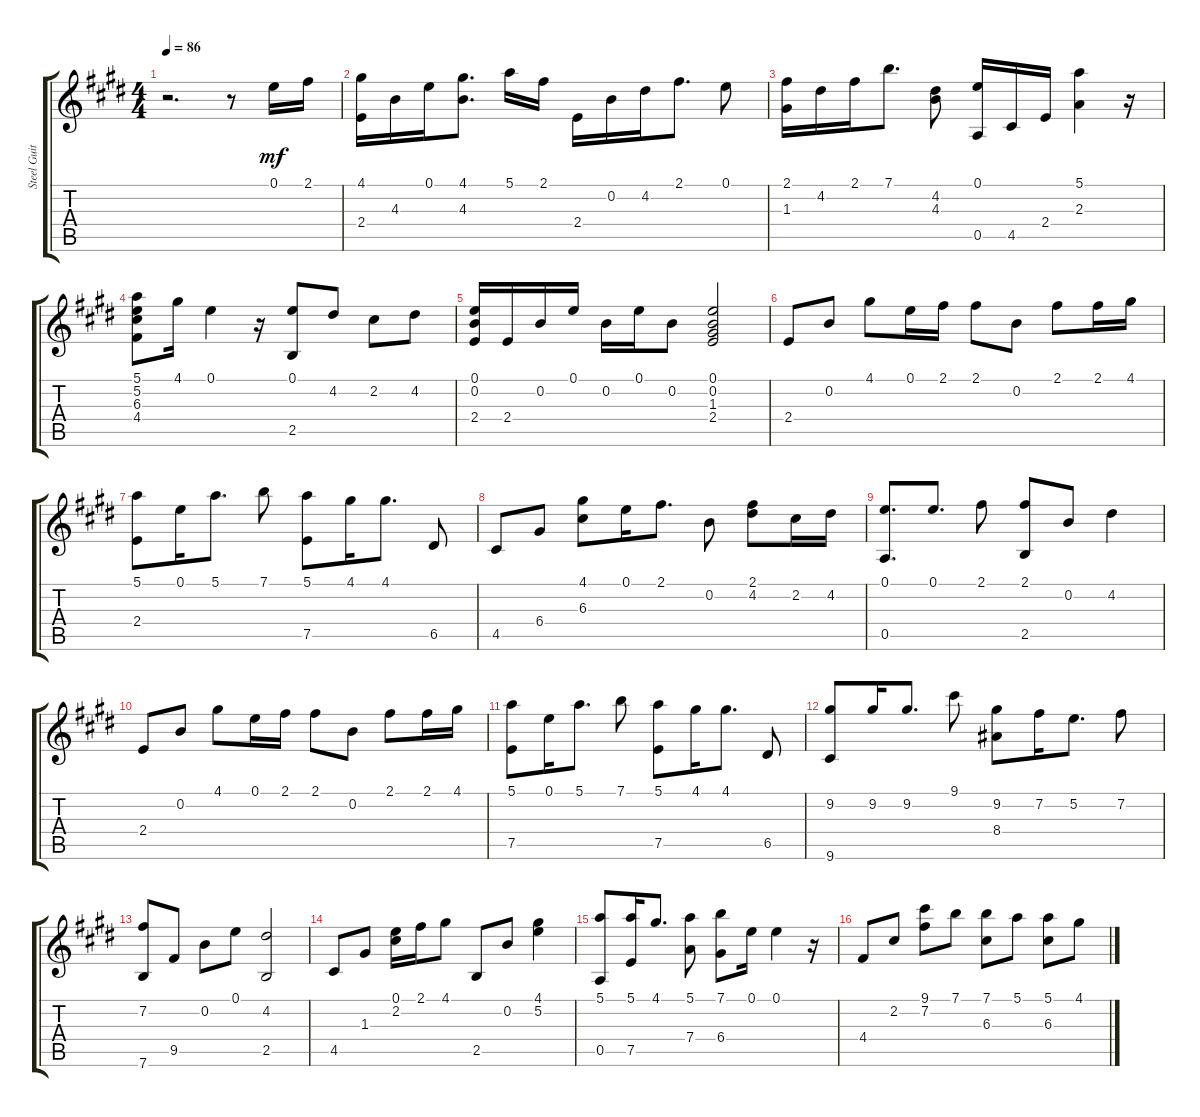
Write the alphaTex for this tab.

\track ("Steel Guitar" "Steel Guit") {instrument acousticguitarnylon}
\staff {score tabs}
\tuning (E4 B3 G3 D3 A2 E2) {hide}
\ts (4 4)
\tempo 86
\clef g2
\ks e
r.2{d dy mf instrument acousticguitarnylon} r.8 0.1.16 2.1.16 |
(4.1 2.4).16 4.3.16 0.1.16 (4.1 4.3).8{d} 5.1.16 2.1.16 2.4.16 0.2.16 4.2.16 2.1.8{d} 0.1.8 |
(2.1 1.3).16 4.2.16 2.1.16 7.1.8{d} (4.2 4.3).8 (0.1 0.5).16 4.5.16 2.4.16 (5.1 2.3).4 r.16 |
(5.1 5.2 6.3 4.4).8 4.1.16 0.1.4 r.16 (0.1 2.5).8 4.2.8 2.2.8 4.2.8 |
(0.1 0.2 2.4).16 2.4.16 0.2.16 0.1.16 0.2.16 0.1.16 0.2.8 (0.1 0.2 1.3 2.4).2 |
2.4.8 0.2.8 4.1.8 0.1.16 2.1.16 2.1.8 0.2.8 2.1.8 2.1.16 4.1.16 |
(5.1 2.4).8 0.1.16 5.1.8{d} 7.1.8 (5.1 7.5).8 4.1.16 4.1.8{d} 6.5.8 |
4.5.8 6.4.8 (4.1 6.3).8 0.1.16 2.1.8{d} 0.2.8 (2.1 4.2).8 2.2.16 4.2.16 |
(0.1 0.5).8{d} 0.1.8{d} 2.1.8 (2.1 2.5).8 0.2.8 4.2.4 |
2.4.8 0.2.8 4.1.8 0.1.16 2.1.16 2.1.8 0.2.8 2.1.8 2.1.16 4.1.16 |
(5.1 7.5).8 0.1.16 5.1.8{d} 7.1.8 (5.1 7.5).8 4.1.16 4.1.8{d} 6.5.8 |
(9.2 9.6).8 9.2.16 9.2.8{d} 9.1.8 (9.2 8.4).8 7.2.16 5.2.8{d} 7.2.8 |
(7.2 7.6).8 9.5.8 0.2.8 0.1.8 (4.2 2.5).2 |
4.5.8 1.3.8 (0.1 2.2).16 2.1.16 4.1.8 2.5.8 0.2.8 (4.1 5.2).4 |
(5.1 0.5).8 (5.1 7.5).16 4.1.8{d} (5.1 7.4).8 (7.1 6.4).8 0.1.16 0.1.4 r.16 |
4.4.8 2.2.8 (9.1 7.2).8 7.1.8 (7.1 6.3).8 5.1.8 (5.1 6.3).8 4.1.8
